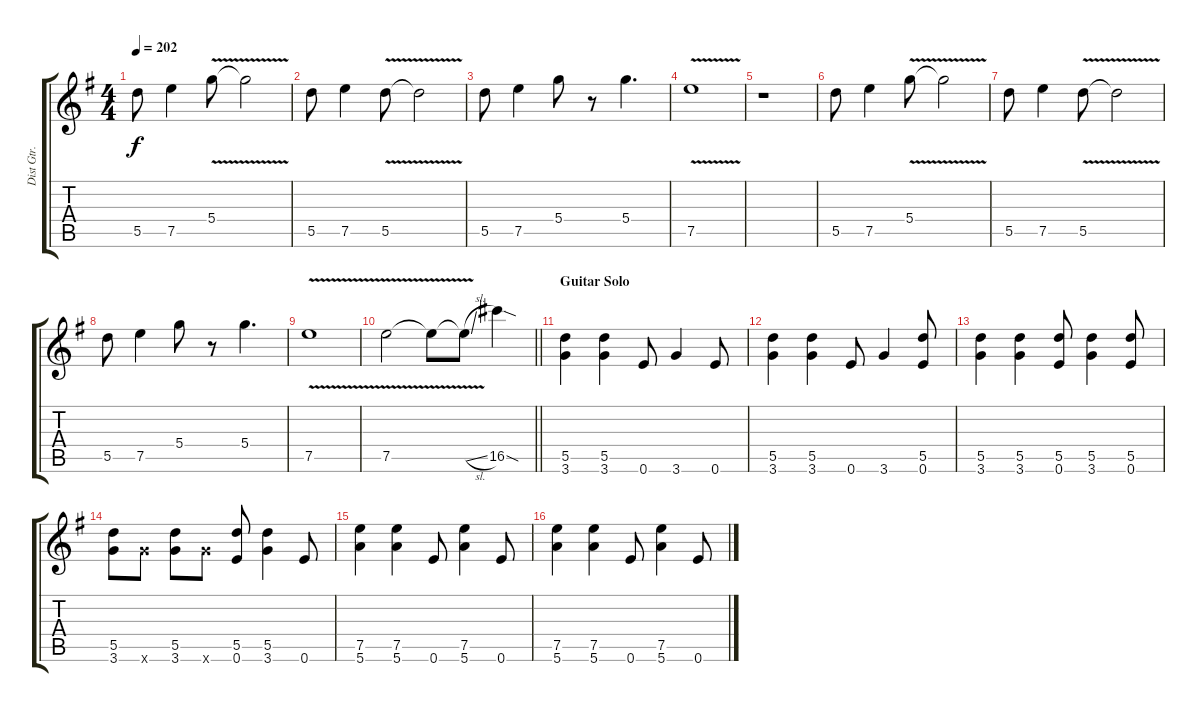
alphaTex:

\track ("Dist Gtr." "Dist Gtr.") {instrument distortionguitar}
\staff {score tabs}
\tuning (E4 B3 G3 D4 A3 E3) {hide}
\ts (4 4)
\tempo 202
\clef g2
\ks g
5.5.8{dy f} 7.5.4 5.4{v}.8 5.4{v t}.2 |
5.5.8 7.5.4 5.5{v}.8 5.5{v t}.2 |
5.5.8 7.5.4 5.4.8 r.8 5.4.4{d} |
7.5{v}.1 |
r.1 |
5.5.8 7.5.4 5.4{v}.8 5.4{v t}.2 |
5.5.8 7.5.4 5.5{v}.8 5.5{v t}.2 |
5.5.8 7.5.4 5.4.8 r.8 5.4.4{d} |
7.5{v}.1 |
\barLineRight lightlight
7.5{v}.2 7.5{v t}.8 7.5{sl t}.8 16.5{sod}.4 |
\section ("" "Guitar Solo")
(5.5 3.6).4 (5.5 3.6).4 0.6.8 3.6.4 0.6.8 |
(5.5 3.6).4 (5.5 3.6).4 0.6.8 3.6.4 (5.5 0.6).8 |
(5.5 3.6).4 (5.5 3.6).4 (5.5 0.6).8 (5.5 3.6).4 (5.5 0.6).8 |
(5.5 3.6).8 3.6{x}.8 (5.5 3.6).8 3.6{x}.8 (5.5 0.6).8 (5.5 3.6).4 0.6.8 |
(7.5 5.6).4 (7.5 5.6).4 0.6.8 (7.5 5.6).4 0.6.8 |
(7.5 5.6).4 (7.5 5.6).4 0.6.8 (7.5 5.6).4 0.6.8
